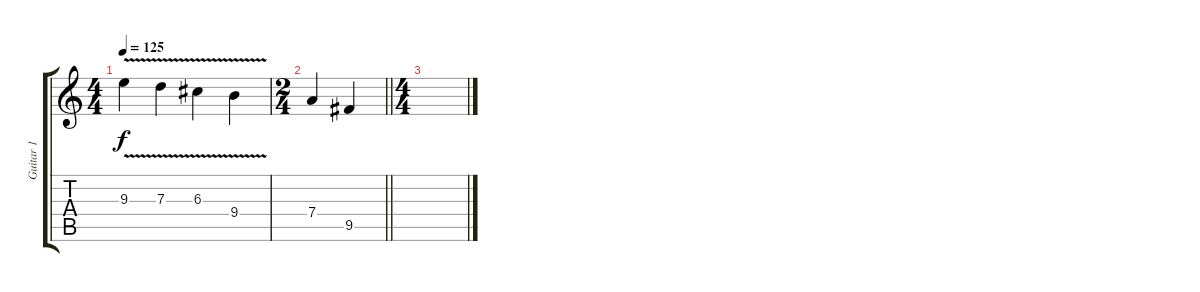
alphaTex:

\track ("Guitar 1" "Guitar 1") {instrument electricguitarjazz}
\staff {score tabs}
\tuning (E4 B3 G3 D3 A2 E2) {hide}
\ts (4 4)
\tempo 125
\clef g2
\ks c
9.3{v}.4{dy f} 7.3{v}.4 6.3{v}.4 9.4{v}.4 |
\ts (2 4)
\barLineRight lightlight
7.4.4 9.5.4 |
\ts (4 4)
